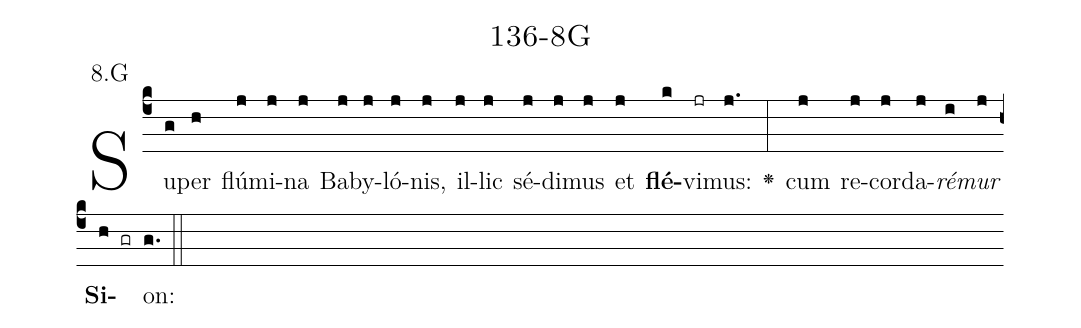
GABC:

name: 136-8G;
annotation: 8.G;
%%
(c4)Su(g)per(h) flú(j)mi(j)na(j) Ba(j)by(j)ló(j)nis,(j) il(j)lic(j) sé(j)di(j)mus(j) et(j) <b>flé</b>(k)vi(jr)mus:(j.) <v>\greheightstar</v>(:) cum(j) re(j)cor(j)da(j)<i>ré</i>(i)<i>mur</i>(j) <b>Si</b>(h gr)on:(g.) (::)


%E(j) u(j) o(i) u(j) a(h) e.(g.) (::)
